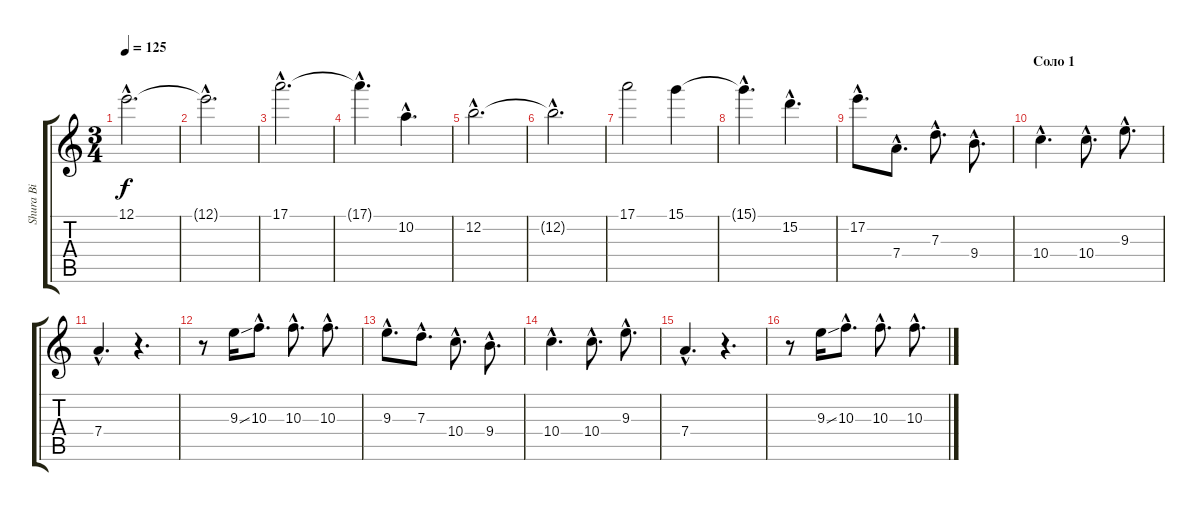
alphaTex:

\track ("Shura Bi" "Shura Bi") {instrument electricguitarjazz}
\staff {score tabs}
\tuning (E4 B3 G3 D3 A2 E2) {hide}
\ts (3 4)
\tempo 125
\clef g2
\ks c
12.1{hac}.2{d dy f} |
12.1{hac t}.2{d} |
17.1{hac}.2{d} |
17.1{hac t}.4{d} 10.2{hac}.4{d} |
12.2{hac}.2{d} |
12.2{hac t}.2{d} |
17.1.2 15.1.4 |
15.1{hac t}.4{d} 15.2{hac}.4{d} |
17.2{hac}.8{d} 7.4{hac}.8{d instrument electricguitarjazz} 7.3{hac}.8{d} 9.4{hac}.8{d} |
\section ("" "Соло 1")
10.4{hac}.4{d} 10.4{hac}.8{d} 9.3{hac}.8{d} |
7.4{hac}.4{d} r.4{d} |
r.8 9.3{ss}.16 10.3{hac}.8{d} 10.3{hac}.8{d} 10.3{hac}.8{d} |
9.3{hac}.8{d} 7.3{hac}.8{d} 10.4{hac}.8{d} 9.4{hac}.8{d} |
10.4{hac}.4{d} 10.4{hac}.8{d} 9.3{hac}.8{d} |
7.4{hac}.4{d} r.4{d} |
r.8 9.3{ss}.16 10.3{hac}.8{d} 10.3{hac}.8{d} 10.3{hac}.8{d}
